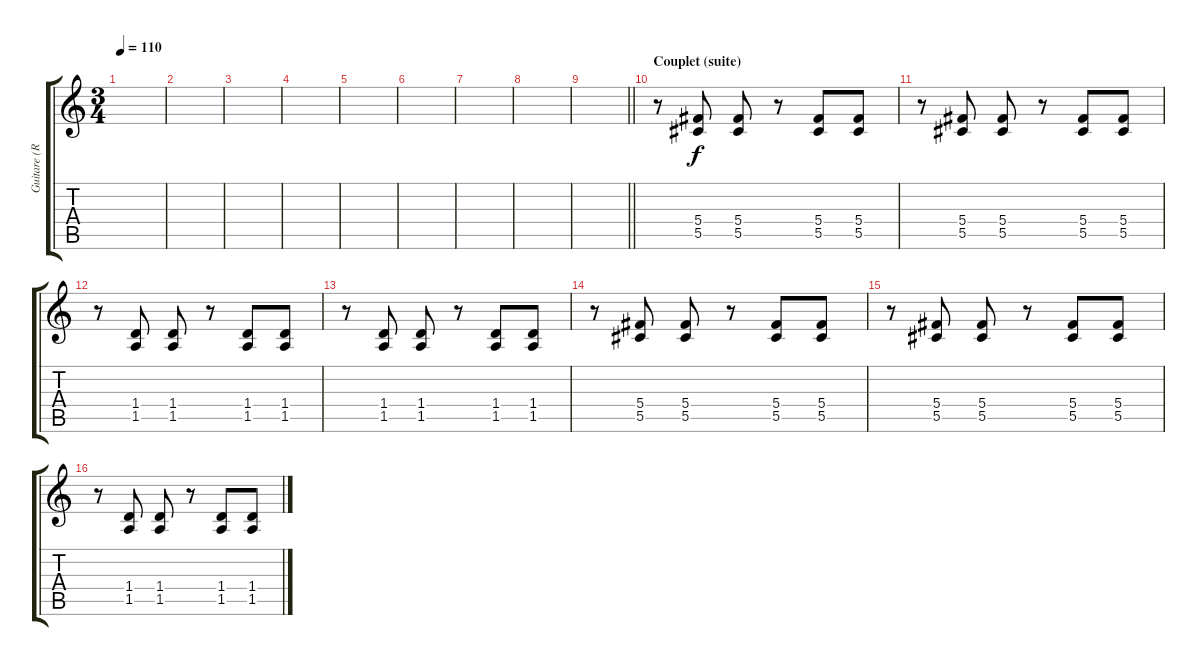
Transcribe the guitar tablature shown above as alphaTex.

\track ("Guitare (Rythmique) - Kaoru" "Guitare (R") {instrument distortionguitar}
\staff {score tabs}
\tuning (Eb4 Bb3 Gb3 Db3 Ab2 Db2) {hide}
\ts (3 4)
\tempo 110
\clef g2
\ks c
|
|
|
|
|
|
|
|
\barLineRight lightlight
|
\section ("" "Couplet (suite)")
r.8 (5.4 5.5).8 (5.4 5.5).8 r.8 (5.4 5.5).8 (5.4 5.5).8 |
r.8 (5.4 5.5).8 (5.4 5.5).8 r.8 (5.4 5.5).8 (5.4 5.5).8 |
r.8 (1.4 1.5).8 (1.4 1.5).8 r.8 (1.4 1.5).8 (1.4 1.5).8 |
r.8 (1.4 1.5).8 (1.4 1.5).8 r.8 (1.4 1.5).8 (1.4 1.5).8 |
r.8 (5.4 5.5).8 (5.4 5.5).8 r.8 (5.4 5.5).8 (5.4 5.5).8 |
r.8 (5.4 5.5).8 (5.4 5.5).8 r.8 (5.4 5.5).8 (5.4 5.5).8 |
r.8 (1.4 1.5).8 (1.4 1.5).8 r.8 (1.4 1.5).8 (1.4 1.5).8
